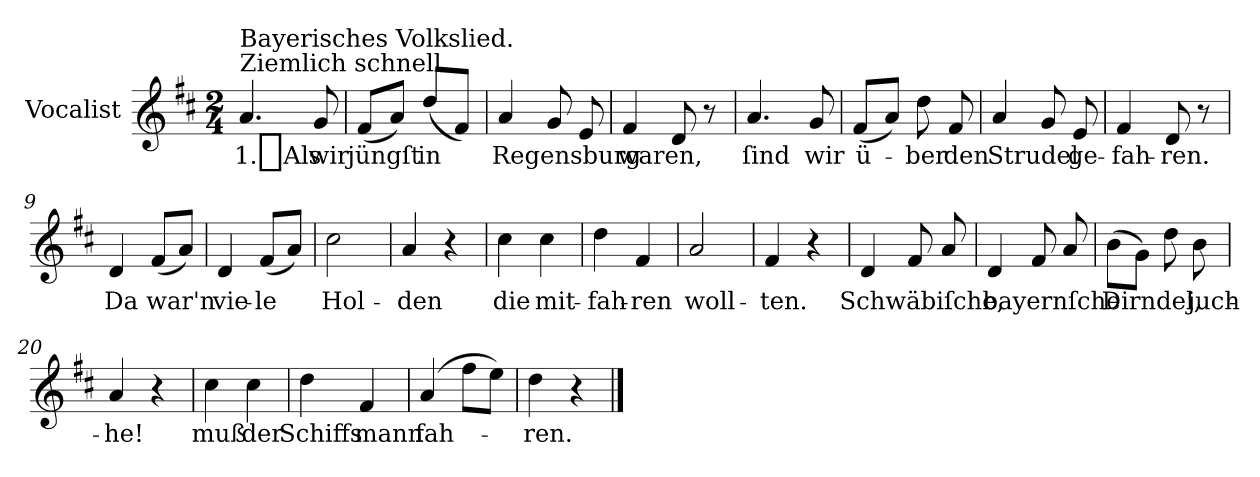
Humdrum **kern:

**kern	**text
*part1	*part1
*staff1	*staff1
*I"Vocalist	*
*clefG2	*
*k[f#c#]	*
*D:	*
*M2/4	*
=1	=1
!LO:TX:a:t=Ziemlich schnell.	!
!LO:TX:a:t=Bayerisches Volkslied.	!
4.a	1._Als
8g	wir
=2	=2
(8f#L	jüngſt
8aJ)	.
(8ddL	in
8f#J)	.
=3	=3
4a	Regensburg
8g	.
8e	.
=4	=4
4f#	waren,
8d	.
8r	.
=5	=5
4.a	ſind
8g	wir
=6	=6
(8f#L	ü-
8aJ)	.
8dd	-ber
8f#	den
=7	=7
4a	Strudel
8g	.
8e	ge-
=8	=8
4f#	-fah-
8d	-ren.
8r	.
=9	=9
4d	Da
(8f#L	war'n
8aJ)	.
=10	=10
4d	vie-
(8f#L	-le
8aJ)	.
=11	=11
2cc#	Hol-
=12	=12
4a	-den
4r	.
=13	=13
4cc#	die
4cc#	mit-
=14	=14
4dd	-fah-
4f#	-ren
=15	=15
2a	woll-
=16	=16
4f#	-ten.
4r	.
=17	=17
4d	Schwäbiſche,
8f#	.
8a	.
=18	=18
4d	bayernſche
8f#	.
8a	.
=19	=19
(8b\L	Dirndel,
8gJ)	.
8dd	.
8b	juch-
=20	=20
4a	-he!
4r	.
=21	=21
4cc#	muß
4cc#	der
=22	=22
4dd	Schiffs
4f#	mann
=23	=23
(4a	fah-
8ff#L	.
8eeJ)	.
=24	=24
4dd	-ren.
4r	.
==	==
*-	*-
